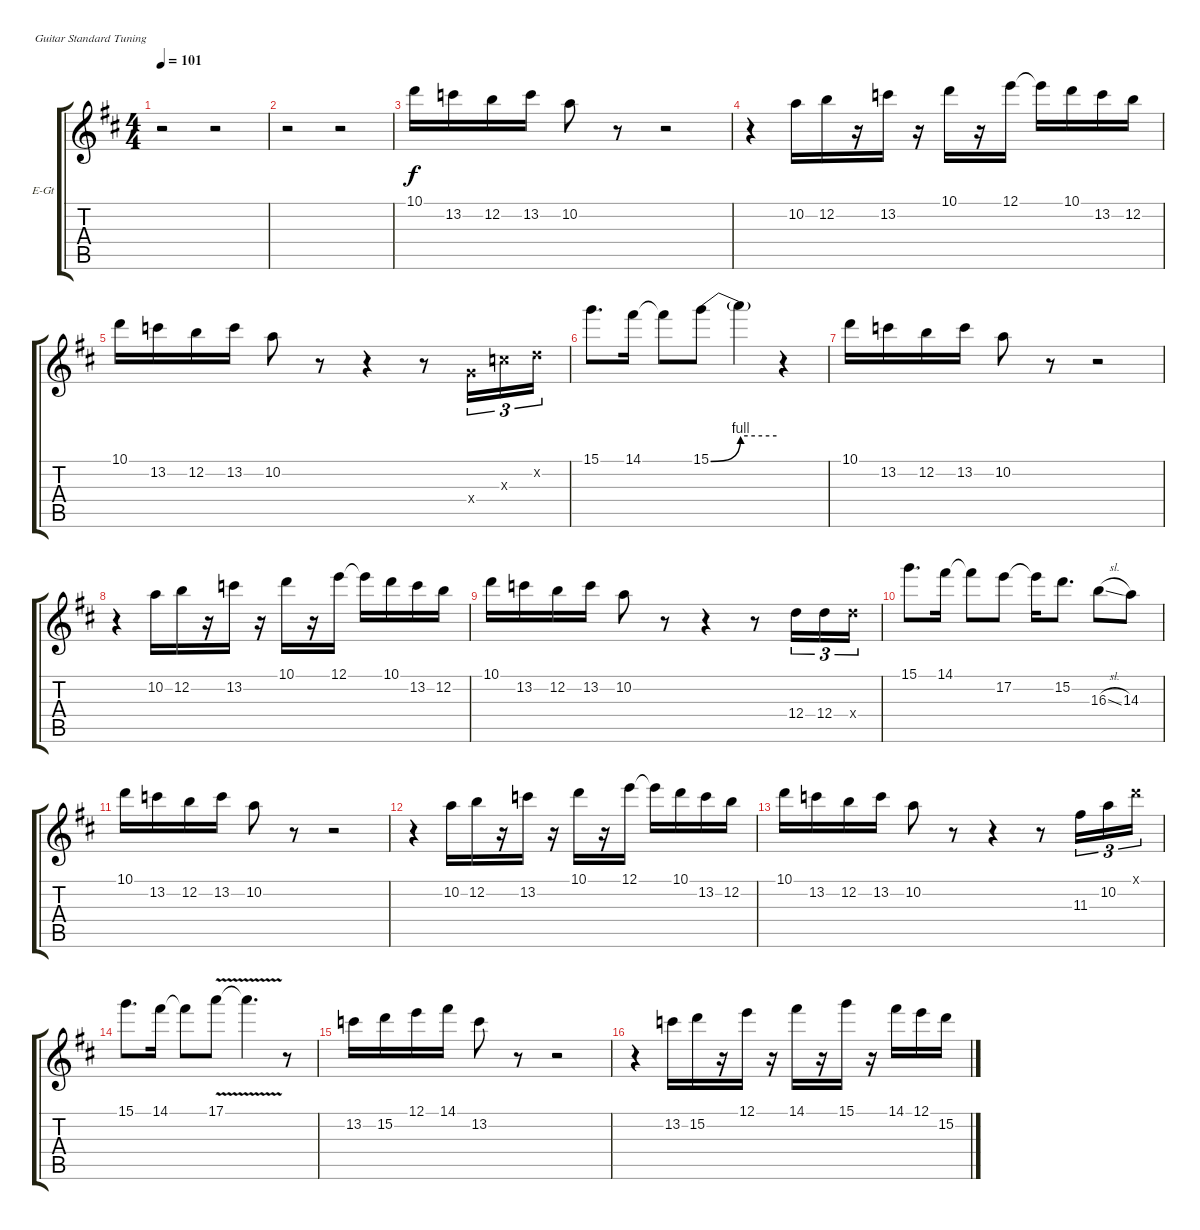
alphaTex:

\bracketExtendMode groupsimilarinstruments
\firstSystemTrackNameOrientation horizontal
\otherSystemsTrackNameOrientation horizontal
\track ("Guitar 2" "E-Gt") {instrument overdrivenguitar}
\staff {score tabs}
\tuning (E4 B3 G3 D3 A2 E2)
\ts (4 4)
\tempo 101
\clef g2
\ks d
r.2{dy f} r.2 |
r.2 r.2 |
10.1.16 13.2.16 12.2.16 13.2.16 10.2.8 r.8 r.2 |
r.4 10.2.16 12.2.16 r.16 13.2.16 r.16 10.1.16 r.16 12.1.16 12.1{t}.16 10.1.16 13.2.16 12.2.16 |
10.1.16 13.2.16 12.2.16 13.2.16 10.2.8 r.8 r.4 r.8 5.4{x}.16{tu (3 2)} 5.3{x}.16{tu (3 2)} 3.2{x}.16{tu (3 2)} |
15.1.8{d} 14.1.16 14.1{t}.8 15.1{be (bend 0 0 60 4)}.8 15.1{be (hold 0 4 60 4) t}.4 r.4 |
10.1.16 13.2.16 12.2.16 13.2.16 10.2.8 r.8 r.2 |
r.4 10.2.16 12.2.16 r.16 13.2.16 r.16 10.1.16 r.16 12.1.16 12.1{t}.16 10.1.16 13.2.16 12.2.16 |
10.1.16 13.2.16 12.2.16 13.2.16 10.2.8 r.8 r.4 r.8 12.4.16{tu (3 2)} 12.4.16{tu (3 2)} 12.4{x}.16{tu (3 2)} |
15.1.8{d} 14.1.16 14.1{t}.8 17.2.8 17.2{t}.16 15.2.8{d} 16.3{sl}.8 14.3.8 |
10.1.16 13.2.16 12.2.16 13.2.16 10.2.8 r.8 r.2 |
r.4 10.2.16 12.2.16 r.16 13.2.16 r.16 10.1.16 r.16 12.1.16 12.1{t}.16 10.1.16 13.2.16 12.2.16 |
10.1.16 13.2.16 12.2.16 13.2.16 10.2.8 r.8 r.4 r.8 11.3.16{tu (3 2)} 10.2.16{tu (3 2)} 10.1{x}.16{tu (3 2)} |
15.1.8{d} 14.1.16 14.1{t}.8 17.1{v}.8 17.1{v t}.4{d} r.8 |
13.2.16 15.2.16 12.1.16 14.1.16 13.2.8 r.8 r.2 |
r.4 13.2.16 15.2.16 r.16 12.1.16 r.16 14.1.16 r.16 15.1.16 r.16 14.1.16 12.1.16 15.2.16
